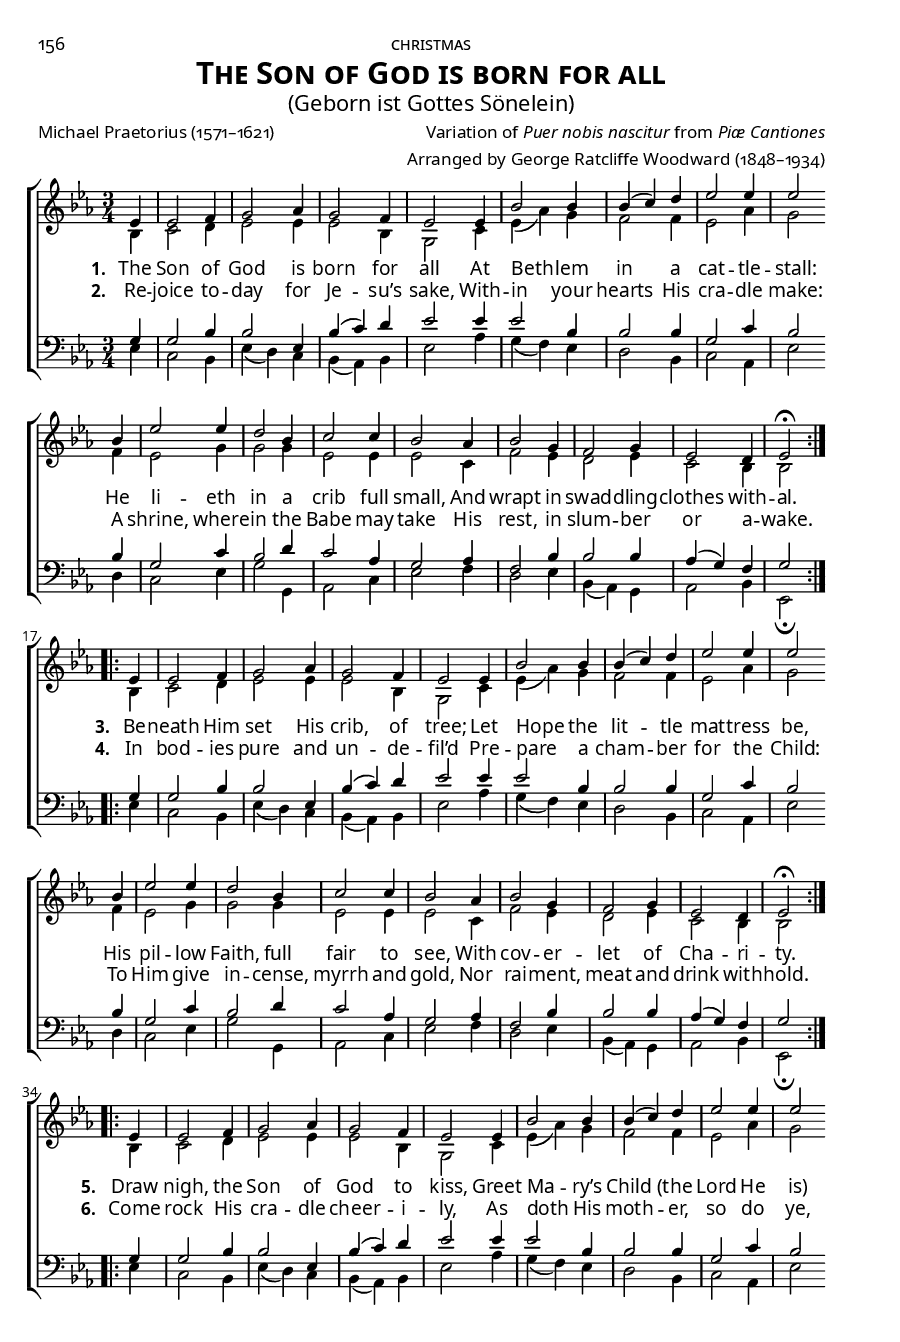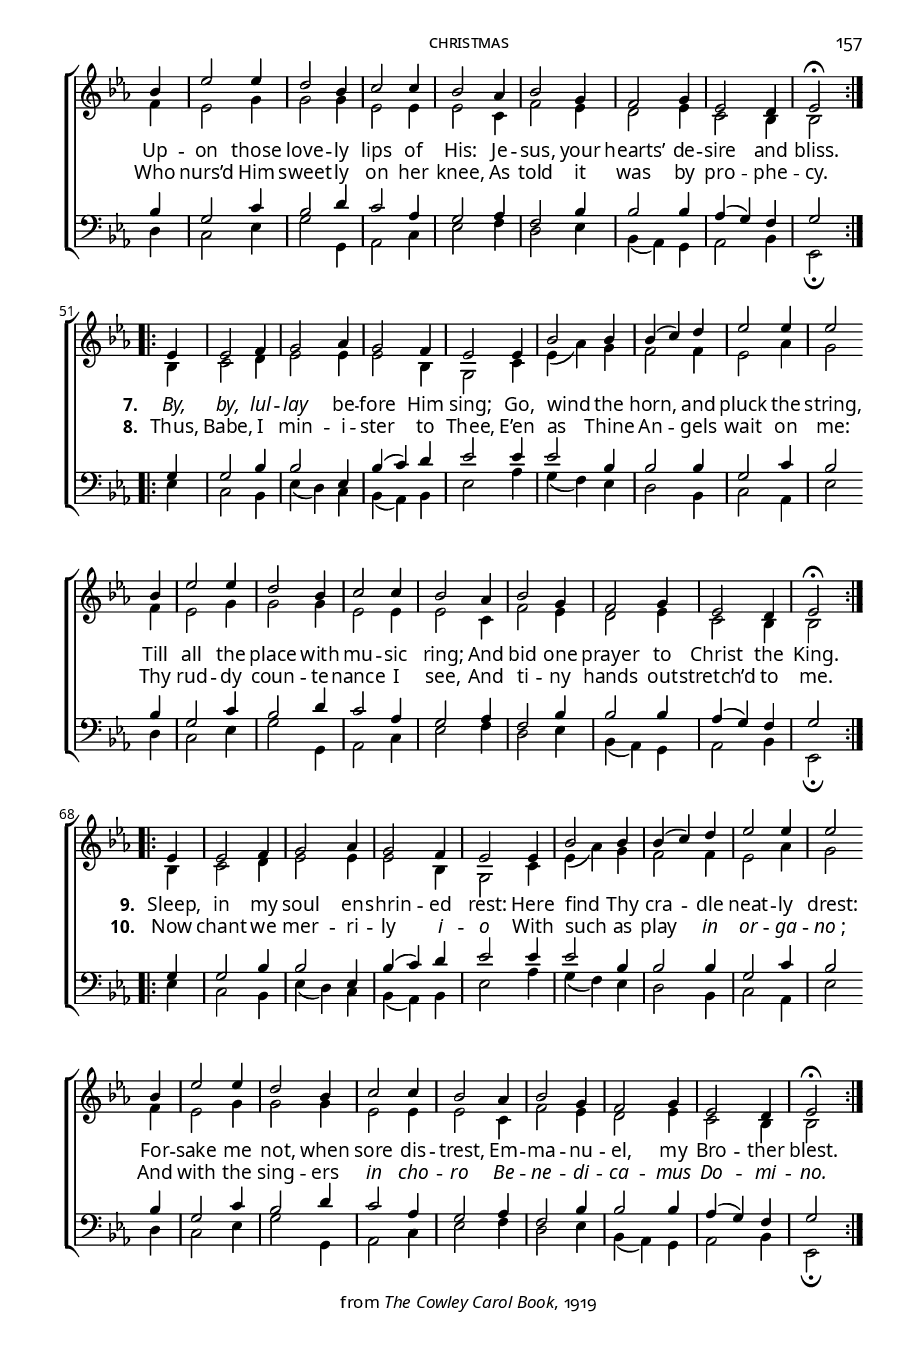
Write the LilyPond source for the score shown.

\version "2.14.2"
\include "util.ly"
\header {
  title = \markup{\override #'(font-name . "Garamond Premier Pro Semibold"){ \abs-fontsize #15 \smallCapsOldStyle"The Son of God is born for all"}}
  subtitle = \markup{\override #'(font-name . "Garamond Premier Pro"){ \abs-fontsize #10.5 "(Geborn ist Gottes Sönelein)"}}
  poet = \markup\oldStyleNum"Michael Praetorius (1571–1621)"
  composer = \markup{"Variation of" \italic"Puer nobis nascitur" from \italic "Piæ Cantiones"}
  arranger = \markup\oldStyleNum"Arranged by George Ratcliffe Woodward (1848–1934)"
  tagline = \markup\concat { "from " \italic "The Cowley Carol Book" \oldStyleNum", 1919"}
}
\paper {
  %print-all-headers = ##f
  paper-height = 9\in
  paper-width = 6\in
  indent = 0\in
  %system-system-spacing = #'((basic-distance . 10) (padding . 0))
  system-system-spacing =
    #'((basic-distance . 0)
       (minimum-distance . 0)
       (padding . -5)
       (stretchability . 100))
  ragged-last-bottom = ##f
  ragged-bottom = ##f
  two-sided = ##t
  inner-margin = 0.5\in
  outer-margin = 0.25\in
  top-margin = 0.25\in
  bottom-margin = 0.25\in
  first-page-number = #156
  print-first-page-number = ##t
  headerLine = \markup{\override #'(font-name . "Garamond Premier Pro") \smallCapsOldStyle"christmas"}
  oddHeaderMarkup = \markup\fill-line{
     \override #'(font-name . "Garamond Premier Pro")\abs-fontsize #8.5
     \combine 
        \fill-line{"" \if \should-print-page-number
        \oldStylePageNum""
        }
        \fill-line{\headerLine}
  }
  evenHeaderMarkup = \markup {
     \override #'(font-name . "Garamond Premier Pro")\abs-fontsize #8.5
     \combine
        \if \should-print-page-number
        \oldStylePageNum""
        \fill-line{\headerLine}
  }
}
#(set-global-staff-size 15) \paper{ #(define fonts (make-pango-font-tree "GoudyOlSt BT" "Garamond Premier Pro" "Garamond Premier Pro" (/ 15 20))) }
global = {
  \key ees \major
  \time 3/4
  \autoBeamOff
  \override DynamicLineSpanner #'staff-padding = #0.0
  \override DynamicLineSpanner #'Y-extent = #'(-1 . 1)
}

sopMusic = \relative c' {
  \repeat volta 3 {
    \partial 4 ees4 |
    ees2 f4 |
    g2 aes4 |
    g2 f4 |
    ees2 \bar "" ees4 |
    bes'2 bes4 |
    
    bes4( c) d |
    ees2 ees4 |
    ees2 \bar "" \break bes4 |
    ees2 ees4 |
    d2 bes4 |
    
    c2 c4 |
    bes2 \bar "" aes4 |
    bes2 g4 |
    f2 g4 |
    ees2 d4 |
    \partial 2 ees2\fermata \break
  }
}
sopWords = \lyricmode {
  
}

altoMusic = \relative c' {
  bes4 |
  c2 d4 |
  ees2 ees4 |
  ees2 bes4 |
  g2 c4 |
  ees( aes) g |
  
  f2 f4 |
  ees2 aes4 |
  g2 f4 |
  ees2 g4 |
  g2 g4 |
  
  ees2 ees4 |
  ees2 c4 |
  f2 ees4 |
  d2 ees4 |
  c2 bes4 |
  bes2
}
altoWords = \lyricmode {
  \dropLyricsIX
  \set stanza = #"1. "
  The Son of God is born for all
  At Beth -- lem in a cat -- tle -- stall:
  He li -- eth in a crib full small,
  And wrapt in swad -- dling -- clothes with -- al.
  
  \set stanza = #"3. "
  Be -- neath Him set His crib, of tree;
  Let Hope the lit -- tle mat -- tress be,
  His pil -- low Faith, full fair to see,
  With cov -- er -- let of Cha -- ri -- ty.
  
  \set stanza = #"5. "
  Draw nigh, the Son of God to kiss,
  Greet Ma -- ry’s Child "(the" Lord He is)
  Up -- on those love -- ly lips of His:
  Je -- sus, your hearts’ de -- sire and bliss.
  
  \set stanza = #"7. "
  \markup\italic By, \markup\italic by, \markup\italic lul -- \markup\italic lay be -- fore Him sing;
  Go, wind the horn, and pluck the string,
  Till all the place with mu -- sic ring;
  And bid one prayer to Christ the King.
  
  \set stanza = #"9. "
  Sleep, in my soul en -- shrin -- ed rest:
  Here find Thy cra -- dle neat -- ly drest:
  For -- sake me not, when sore dis -- trest,
  Em -- ma -- nu -- el, my Bro -- ther blest.
}
altoWordsII = \lyricmode {
  \dropLyricsIX
  \set stanza = #"2. "
  Re -- joice to -- day for Je -- su’s sake,
  With -- in your hearts His cra -- dle make:
  A shrine, where -- in the Babe may take
  His rest, in slum -- ber or a -- wake.
  
  
  \set stanza = #"4. "
  In bod -- ies pure and un -- de -- fil’d
  Pre -- pare a cham -- ber for the Child:
  To Him give in -- cense, myrrh and gold,
  Nor rai -- ment, meat and drink with -- hold.
  
  \set stanza = #"6. "
  Come rock His cra -- dle cheer -- i -- ly,
  As doth His moth -- er, so do ye,
  Who nurs’d Him sweet -- ly on her knee,
  As told it was by pro -- phe -- cy.
  
  \set stanza = #"8. "
  Thus, Babe, I min -- i -- ster to Thee,
  E’en as Thine An -- gels wait on me:
  Thy rud -- dy coun -- te -- nance I see,
  And ti -- ny hands out -- stretch’d to me.
  
  \set stanza = #"10. "
  Now chant we mer -- ri -- ly \markup\italic i -- \markup\italic o
  With such as play \markup\italic in \markup\italic or -- \markup\italic ga -- \markup{\italic "no" ";"}
  And with the sing -- ers \markup\italic in \markup\italic cho -- \markup\italic ro
  \markup\italic Be -- \markup\italic ne -- \markup\italic di -- \markup\italic ca -- \markup\italic mus \markup\italic Do -- \markup\italic mi -- \markup\italic no.
}
altoWordsIII = \lyricmode {
}
altoWordsIV = \lyricmode {
  
}
altoWordsV = \lyricmode {
  
}
altoWordsVI = \lyricmode {
  \set stanza = #"6. "
  \set ignoreMelismata = ##t
}
tenorMusic = \relative c' {
  g4 |
  g2 bes4 |
  bes2 ees,4 |
  bes'( c) d |
  ees2 ees4 |
  ees2 bes4 |
  
  bes2 bes4 |
  g2 c4 |
  bes2 bes4 |
  g2 c4 |
  bes2 d4 |
  
  c2 aes4 |
  g2 aes4 |
  f2 bes4 |
  bes2 bes4 |
  aes( g) f |
  g2
}
tenorWords = \lyricmode {

}

bassMusic = \relative c {
  ees4 |
  c2 bes4 |
  ees( d) c |
  bes( aes) bes |
  ees2 aes4 |
  g( f) ees |
  
  d2 bes4 |
  c2 aes4 |
  ees'2 d4 |
  c2 ees4 |
  g2 g,4 |
  
  aes2 c4 |
  ees2 f4 |
  d2 ees4 |
  bes( aes) g |
  aes2 bes4 |
  ees,2\fermata
}
bassWords = \lyricmode {

}

pianoRH = \relative c' {
  
}
pianoLH = \relative c' {
  
}

\score {
  <<
   \new ChoirStaff <<
    \new Staff = women <<
      \new Voice = "sopranos" { \voiceOne << \global \repeat unfold 5 \sopMusic >> }
      \new Voice = "altos" { \voiceTwo << \global \repeat unfold 5 \altoMusic >> }
    >>
    \new Lyrics \with { alignAboveContext = #"women" \override VerticalAxisGroup #'nonstaff-relatedstaff-spacing = #'((basic-distance . 1))} \lyricsto "sopranos" \sopWords
    \new Lyrics = "altosVI"  \with { alignBelowContext = #"women" } \lyricsto "altos" \altoWordsVI
    \new Lyrics = "altosV"  \with { alignBelowContext = #"women" } \lyricsto "altos" \altoWordsV
    \new Lyrics = "altosIV"  \with { alignBelowContext = #"women" } \lyricsto "altos" \altoWordsIV
    \new Lyrics = "altosIII"  \with { alignBelowContext = #"women" } \lyricsto "altos" \altoWordsIII
    \new Lyrics = "altosII"  \with { alignBelowContext = #"women" } \lyricsto "altos" \altoWordsII
    \new Lyrics = "altos"  \with { alignBelowContext = #"women" \override VerticalAxisGroup #'nonstaff-relatedstaff-spacing = #'((padding . -0.5))} \lyricsto "altos" \altoWords
   \new Staff = men <<
      \clef bass
      \new Voice = "tenors" { \voiceOne << \global \repeat unfold 5 \tenorMusic >> }
      \new Voice = "basses" { \voiceTwo << \global \repeat unfold 5 \bassMusic >> }
    >>
    \new Lyrics \with { alignAboveContext = #"men" \override VerticalAxisGroup #'nonstaff-relatedstaff-spacing = #'((basic-distance . 1)) } \lyricsto "tenors" \tenorWords
    \new Lyrics \with { alignBelowContext = #"men" \override VerticalAxisGroup #'nonstaff-relatedstaff-spacing = #'((basic-distance . 1)) } \lyricsto "basses" \bassWords
  >>
%    \new PianoStaff << \new Staff { \new Voice { \pianoRH } } \new Staff { \clef "bass" \pianoLH } >>
  >>
  \layout {
    \context {
      \Score
      %\override SpacingSpanner #'base-shortest-duration = #(ly:make-moment 1 8)
      %\override SpacingSpanner #'common-shortest-duration = #(ly:make-moment 1 4)
    }
    \context {
      % Remove all empty staves
      % \Staff \RemoveEmptyStaves \override VerticalAxisGroup #'remove-first = ##t
    }
    \context {
      \Lyrics
      \override LyricText #'X-offset = #center-on-word
    }
  }
  \midi {
    \tempo 4 = 150
    \set Staff.midiInstrument = "piccolo"
  
    \context {
      \Voice
      \remove "Dynamic_performer"
    }
  }
}
